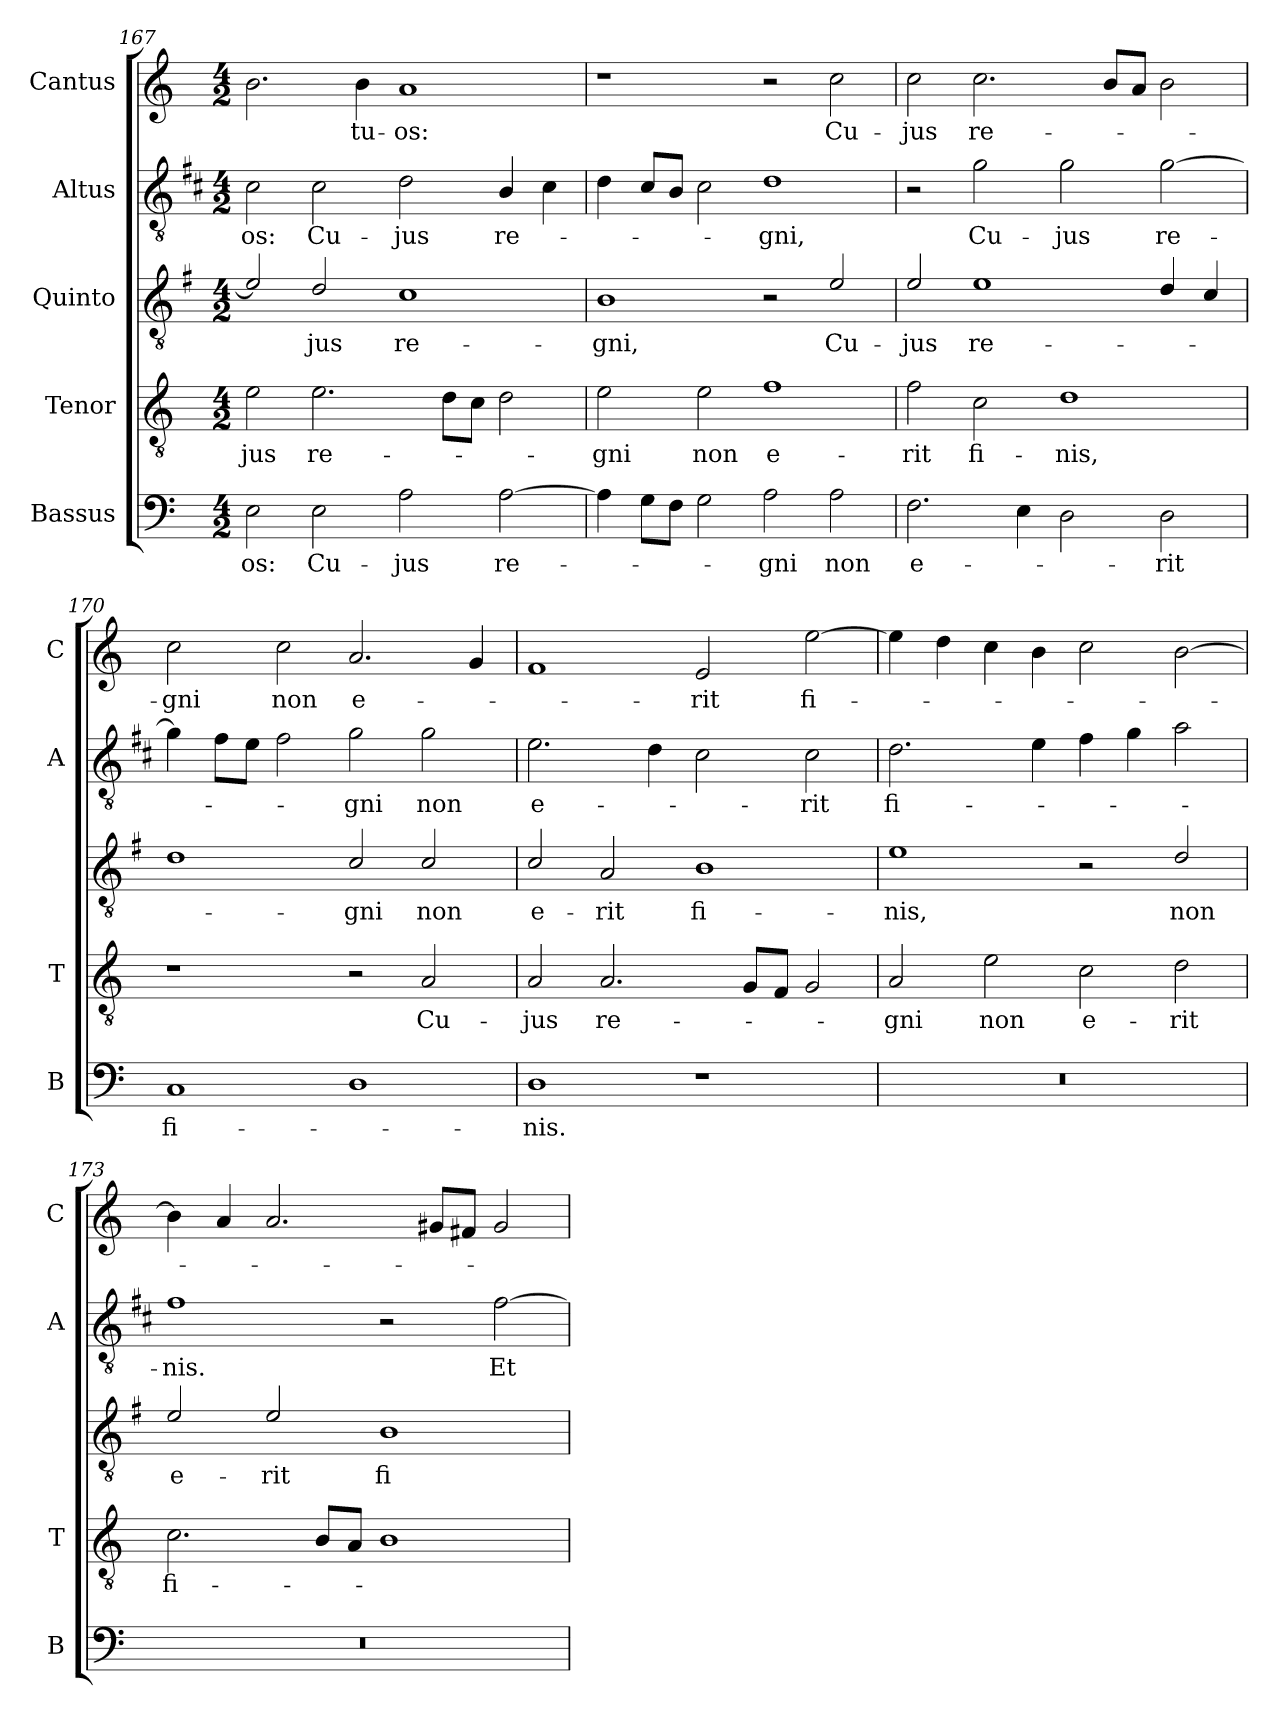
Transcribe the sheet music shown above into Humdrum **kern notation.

**kern	**text	**kern	**text	**kern	**text	**kern	**text	**kern	**text
*part5	*part5	*part4	*part4	*part3	*part3	*part2	*part2	*part1	*part1
*staff5	*staff5	*staff4	*staff4	*staff3	*staff3	*staff2	*staff2	*staff1	*staff1
*I"Bassus	*	*I"Tenor	*	*I"Quinto	*	*I"Altus	*	*I"Cantus	*
*I'B	*	*I'T	*	*	*	*I'A	*	*I'C	*
*clefF4	*	*clefGv2	*	*clefGv2	*	*clefGv2	*	*clefG2	*
*	*	*	*	*ITrd4c7	*	*ITrd1c2	*	*	*
*k[]	*	*k[]	*	*k[]	*	*k[]	*	*k[]	*
*C:	*	*C:	*	*C:	*	*C:	*	*C:	*
*M4/2	*	*M4/2	*	*M4/2	*	*M4/2	*	*M4/2	*
=167	=167	=167	=167	=167	=167	=167	=167	=167	=167
!	!LO:LY:b	!	!LO:LY:b	!	!	!	!LO:LY:b	!	!
2E\	-os:	2e\	-jus	2A/]	.	2B\	-os:	2.b\	.
!	!LO:LY:b	!	!LO:LY:b	!	!LO:LY:b	!	!LO:LY:b	!	!
2E\	Cu-	2.e\	re-	2G/	-jus	2B\	Cu-	.	.
!	!	!	!	!	!	!	!	!	!LO:LY:b
.	.	.	.	.	.	.	.	4b\	-tu-
!	!LO:LY:b	!	!	!	!LO:LY:b	!	!LO:LY:b	!	!LO:LY:b
2A\	-jus	.	.	1F	re-	2c\	-jus	1a	-os:
.	.	8d\L	.	.	.	.	.	.	.
.	.	8c\J	.	.	.	.	.	.	.
!	!LO:LY:b	!	!	!	!	!	!LO:LY:b	!	!
[2A\	re-	2d\	.	.	.	4A/	re-	.	.
.	.	.	.	.	.	4B\	.	.	.
!!LO:LB:g=z
=168	=168	=168	=168	=168	=168	=168	=168	=168	=168
!	!	!	!LO:LY:b	!	!LO:LY:b	!	!	!	!
4A\]	.	2e\	-gni	1E	-gni,	4c\	.	1r	.
8G\L	.	.	.	.	.	8B/L	.	.	.
8F\J	.	.	.	.	.	8A/J	.	.	.
!	!	!	!LO:LY:b	!	!	!	!	!	!
2G\	.	2e\	non	.	.	2B\	.	.	.
!	!LO:LY:b	!	!LO:LY:b	!	!	!	!LO:LY:b	!	!
2A\	-gni	1f	e-	2r	.	1c	-gni,	2r	.
!	!LO:LY:b	!	!	!	!LO:LY:b	!	!	!	!LO:LY:b
2A\	non	.	.	2A/	Cu-	.	.	2cc\	Cu-
=169	=169	=169	=169	=169	=169	=169	=169	=169	=169
!	!LO:LY:b	!	!LO:LY:b	!	!LO:LY:b	!	!	!	!LO:LY:b
2.F\	e-	2f\	-rit	2A/	-jus	2r	.	2cc\	-jus
!	!	!	!LO:LY:b	!	!LO:LY:b	!	!LO:LY:b	!	!LO:LY:b
.	.	2c\	fi-	1A	re-	2f\	Cu-	2.cc\	re-
4E\	.	.	.	.	.	.	.	.	.
!	!	!	!LO:LY:b	!	!	!	!LO:LY:b	!	!
2D\	.	1d	-nis,	.	.	2f\	-jus	.	.
.	.	.	.	.	.	.	.	8b/L	.
.	.	.	.	.	.	.	.	8a/J	.
!	!LO:LY:b	!	!	!	!	!	!LO:LY:b	!	!
2D\	-rit	.	.	4G/	.	[2f\	re-	2b\	.
.	.	.	.	4F/	.	.	.	.	.
=170	=170	=170	=170	=170	=170	=170	=170	=170	=170
!	!LO:LY:b	!	!	!	!	!	!	!	!LO:LY:b
1C	fi-	1r	.	1G	.	4f\]	.	2cc\	-gni
.	.	.	.	.	.	8e\L	.	.	.
.	.	.	.	.	.	8d\J	.	.	.
!	!	!	!	!	!	!	!	!	!LO:LY:b
.	.	.	.	.	.	2e\	.	2cc\	non
!	!	!	!	!	!LO:LY:b	!	!LO:LY:b	!	!LO:LY:b
1D	.	2r	.	2F/	-gni	2f\	-gni	2.a/	e-
!	!	!	!LO:LY:b	!	!LO:LY:b	!	!LO:LY:b	!	!
.	.	2A/	Cu-	2F/	non	2f\	non	.	.
.	.	.	.	.	.	.	.	4g/	.
=171	=171	=171	=171	=171	=171	=171	=171	=171	=171
!	!LO:LY:b	!	!LO:LY:b	!	!LO:LY:b	!	!LO:LY:b	!	!
1D	-nis.	2A/	-jus	2F/	e-	2.d\	e-	1f	.
!	!	!	!LO:LY:b	!	!LO:LY:b	!	!	!	!
.	.	2.A/	re-	2D/	-rit	.	.	.	.
.	.	.	.	.	.	4c\	.	.	.
!	!	!	!	!	!LO:LY:b	!	!	!	!LO:LY:b
1r	.	.	.	1E	fi-	2B\	.	2e/	-rit
.	.	8G/L	.	.	.	.	.	.	.
.	.	8F/J	.	.	.	.	.	.	.
!	!	!	!	!	!	!	!LO:LY:b	!	!LO:LY:b
.	.	2G/	.	.	.	2B\	-rit	[2ee\	fi-
=172	=172	=172	=172	=172	=172	=172	=172	=172	=172
!	!	!	!LO:LY:b	!	!LO:LY:b	!	!LO:LY:b	!	!
0r	.	2A/	-gni	1A	-nis,	2.c\	fi-	4ee\]	.
.	.	.	.	.	.	.	.	4dd\	.
!	!	!	!LO:LY:b	!	!	!	!	!	!
.	.	2e\	non	.	.	.	.	4cc\	.
.	.	.	.	.	.	4d\	.	4b\	.
!	!	!	!LO:LY:b	!	!	!	!	!	!
.	.	2c\	e-	2r	.	4e\	.	2cc\	.
.	.	.	.	.	.	4f\	.	.	.
!	!	!	!LO:LY:b	!	!LO:LY:b	!	!	!	!
.	.	2d\	-rit	2G/	non	2g\	.	[2b\	.
=173	=173	=173	=173	=173	=173	=173	=173	=173	=173
!	!	!	!LO:LY:b	!	!LO:LY:b	!	!LO:LY:b	!	!
0r	.	2.c\	fi-	2A/	e-	1e	-nis.	4b\]	.
.	.	.	.	.	.	.	.	4a/	.
!	!	!	!	!	!LO:LY:b	!	!	!	!
.	.	.	.	2A/	-rit	.	.	2.a/	.
.	.	8B/L	.	.	.	.	.	.	.
.	.	8A/J	.	.	.	.	.	.	.
!	!	!	!	!	!LO:LY:b	!	!	!	!
.	.	1B	.	1E	fi-	2r	.	.	.
.	.	.	.	.	.	.	.	8g#X/L	.
.	.	.	.	.	.	.	.	8f#X/J	.
!	!	!	!	!	!	!	!LO:LY:b	!	!
.	.	.	.	.	.	[2e\	Et	2g#/	.
=	=	=	=	=	=	=	=	=	=
*-	*-	*-	*-	*-	*-	*-	*-	*-	*-
